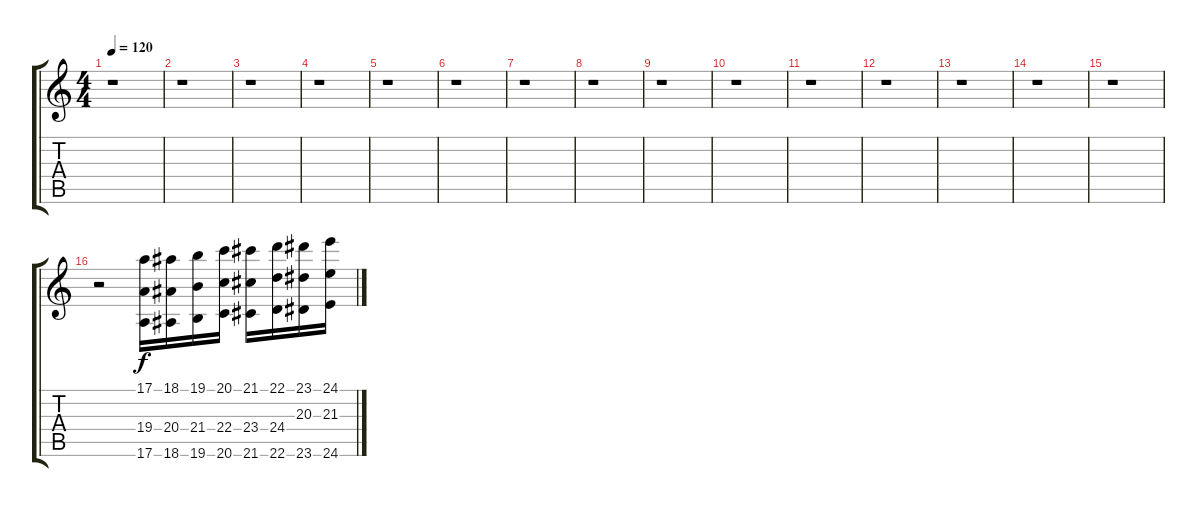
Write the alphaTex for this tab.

\track "" {instrument fx6goblins}
\staff {score tabs}
\tuning (E4 B3 G3 D3 A2 E2) {hide}
\ts (4 4)
\tempo 120
\clef g2
\ks c
r.1{dy f instrument fx6goblins} |
r.1 |
r.1 |
r.1 |
r.1 |
r.1 |
r.1 |
r.1 |
r.1 |
r.1 |
r.1 |
r.1 |
r.1 |
r.1 |
r.1 |
r.2 (17.1 19.4 17.6).16 (18.1 20.4 18.6).16 (19.1 21.4 19.6).16 (20.1 22.4 20.6).16 (21.1 23.4 21.6).16 (22.1 24.4 22.6).16 (23.1 20.3 23.6).16 (24.1 21.3 24.6).16
